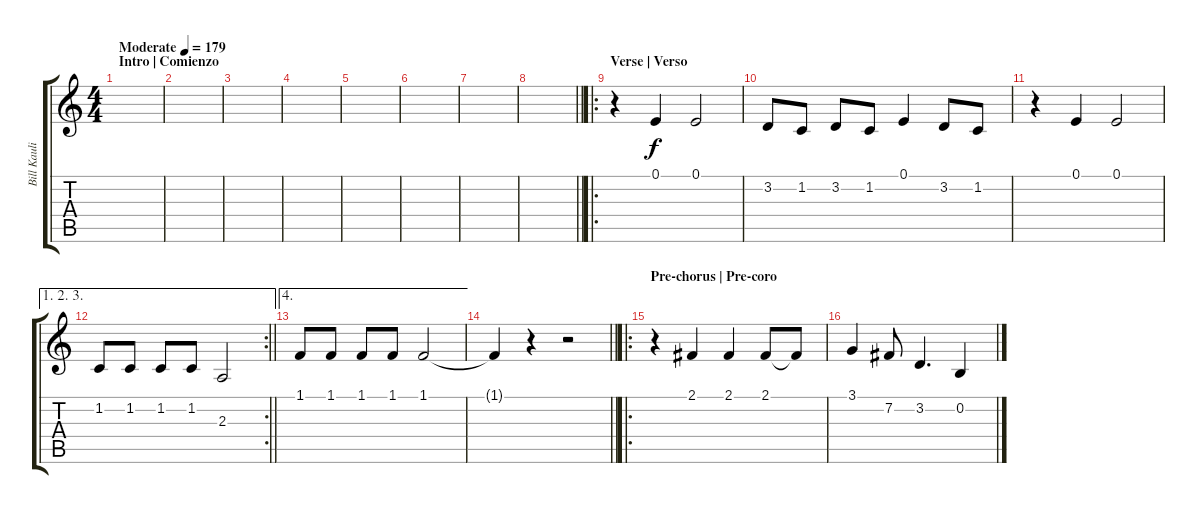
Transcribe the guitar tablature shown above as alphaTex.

\track ("Bill Kaulitz" "Bill Kauli") {instrument electricgrandpiano}
\staff {score tabs}
\tuning (E4 B3 G3 D3 A2 E2) {hide}
\ts (4 4)
\section ("" "Intro | Comienzo")
\tempo (179 "Moderate")
\clef g2
\ks c
|
|
|
|
|
|
|
\barLineRight lightlight
|
\ro
\section ("" "Verse | Verso")
r.4 0.1.4 0.1.2 |
3.2.8 1.2.8 3.2.8 1.2.8 0.1.4 3.2.8 1.2.8 |
r.4 0.1.4 0.1.2 |
\ae (1 2 3)
\rc 2
\barLineRight lightlight
1.2.8 1.2.8 1.2.8 1.2.8 2.3.2 |
\ae 4
1.1.8 1.1.8 1.1.8 1.1.8 1.1.2 |
\barLineRight lightlight
1.1{t}.4 r.4 r.2 |
\ro
\section ("" "Pre-chorus | Pre-coro")
r.4 2.1.4 2.1.4 2.1.8 2.1{t}.8 |
3.1.4 7.2.8 3.2.4{d} 0.2.4
